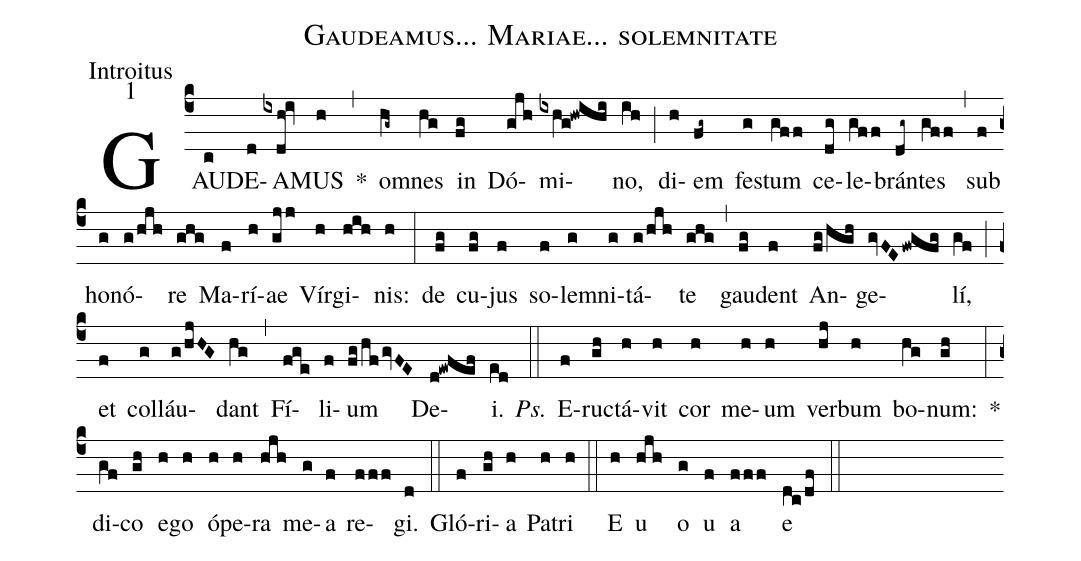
name:Gaudeamus... Mariae... solemnitate;
office-part:Introitus;
mode:1;
%%
(c4) GAU(c)DE(d)A(ixdh!iv)MUS(h) *(,) o(hg~)mnes(hg) in(fg) Dó(gjh)mi(ixhg!hwihi)no,(ih) (;) di(h)em(fg~) fe(g)stum(gff) ce(dg)le(gff)brán(dg~)tes(gff) (,) sub(f) ho(g)nó(g/hjh)re(ghg) Ma(f)rí(h)ae(gjj) Vír(h)gi(hih)nis:(h) (:) de(fg) cu(fg)jus(f) so(f)le(g)mni(g)tá(g/hjh)te(ghg) (,) gau(fg)dent(f) An(fg/hgh)ge(gvFEfwgfg)lí,(gf) (;) et(f) col(g)láu(g/hjHG)dant(hg) (,) Fí(fge)li(f)um(fg/hfgvFE) De(d!ewfef)i.(ed) <i>Ps.</i>(::) E(f)ru(gh)ctá(h)vit(h) cor(h) me(h)um(h) ver(hj)bum(h) bo(hg)num:(gh) *(:) di(gf)co(gh) e(h)go(h) ó(h)pe(h)ra(hjh) me(g)a(f) re(fff)gi.(d) (::) Gló(f)ri(gh)a(h) Pa(h)tri(h) (::) E(h) u(hjh) o(g) u(f) a(fff) e(dc/df) (::)
